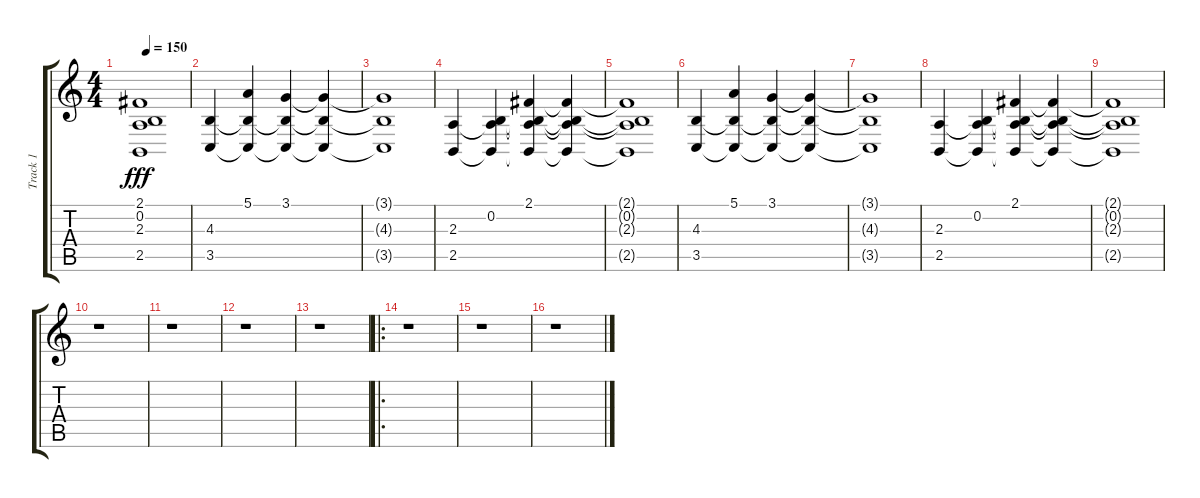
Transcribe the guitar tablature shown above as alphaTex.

\track ("Track 1" "Track 1") {instrument electricpiano1}
\staff {score tabs}
\tuning (E4 B3 G3 D3 A2 D2) {hide}
\ts (4 4)
\tempo 150
\clef g2
\ks c
(2.1{t} 0.2{t} 2.3{t} 2.5{t}).1{dy fff} |
(4.3 3.5).4 (5.1 4.3{t} 3.5{t}).4 (3.1 4.3{t} 3.5{t}).4 (3.1{t} 4.3{t} 3.5{t}).4 |
(3.1{t} 4.3{t} 3.5{t}).1 |
(2.3 2.5).4 (0.2 2.3{t} 2.5{t}).4 (2.1 0.2{t} 2.3{t} 2.5{t}).4 (2.1{t} 0.2{t} 2.3{t} 2.5{t}).4 |
(2.1{t} 0.2{t} 2.3{t} 2.5{t}).1 |
(4.3 3.5).4 (5.1 4.3{t} 3.5{t}).4 (3.1 4.3{t} 3.5{t}).4 (3.1{t} 4.3{t} 3.5{t}).4 |
(3.1{t} 4.3{t} 3.5{t}).1 |
(2.3 2.5).4 (0.2 2.3{t} 2.5{t}).4 (2.1 0.2{t} 2.3{t} 2.5{t}).4 (2.1{t} 0.2{t} 2.3{t} 2.5{t}).4 |
(2.1{t} 0.2{t} 2.3{t} 2.5{t}).1 |
r.1 |
r.1 |
r.1 |
r.1 |
\ro
r.1 |
r.1 |
r.1
